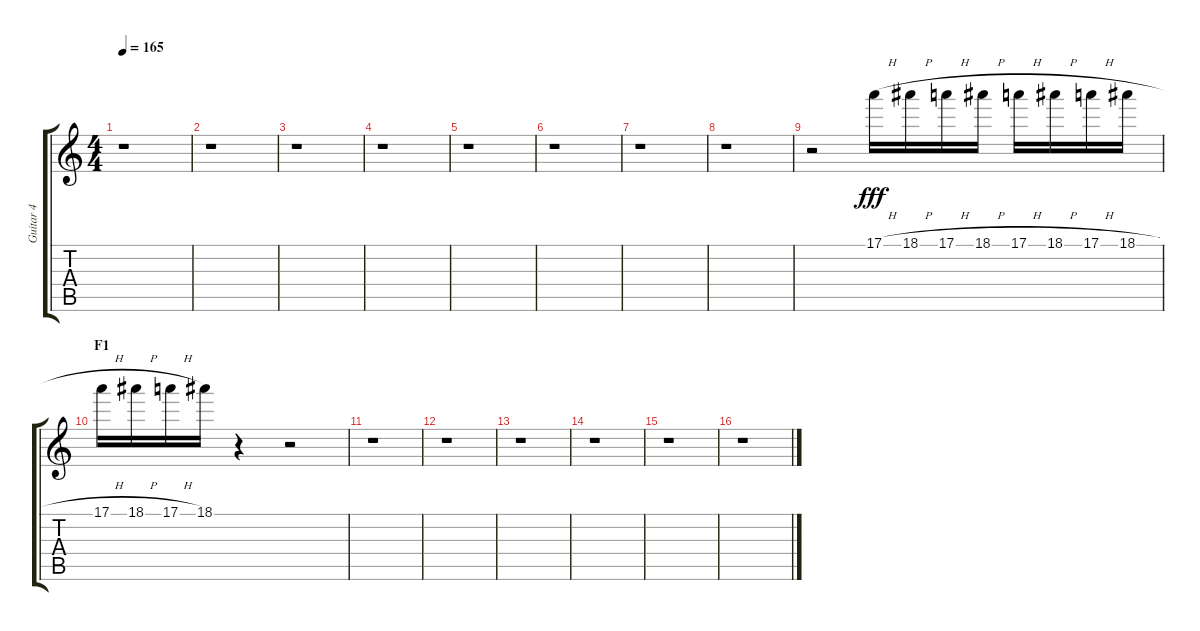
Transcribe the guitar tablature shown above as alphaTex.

\track ("Guitar 4" "Guitar 4") {instrument distortionguitar}
\staff {score tabs}
\tuning (E4 B3 G3 D3 A2 E2) {hide}
\ts (4 4)
\tempo 165
\clef g2
\ks c
r.1{dy fff} |
r.1 |
r.1 |
r.1 |
r.1 |
r.1 |
r.1 |
r.1 |
r.2 17.1{h}.16 18.1{h}.16 17.1{h}.16 18.1{h}.16 17.1{h}.16 18.1{h}.16 17.1{h}.16 18.1{h}.16 |
\section ("" "F1")
17.1{h}.16 18.1{h}.16 17.1{h}.16 18.1.16 r.4 r.2 |
r.1 |
r.1 |
r.1 |
r.1 |
r.1 |
r.1
